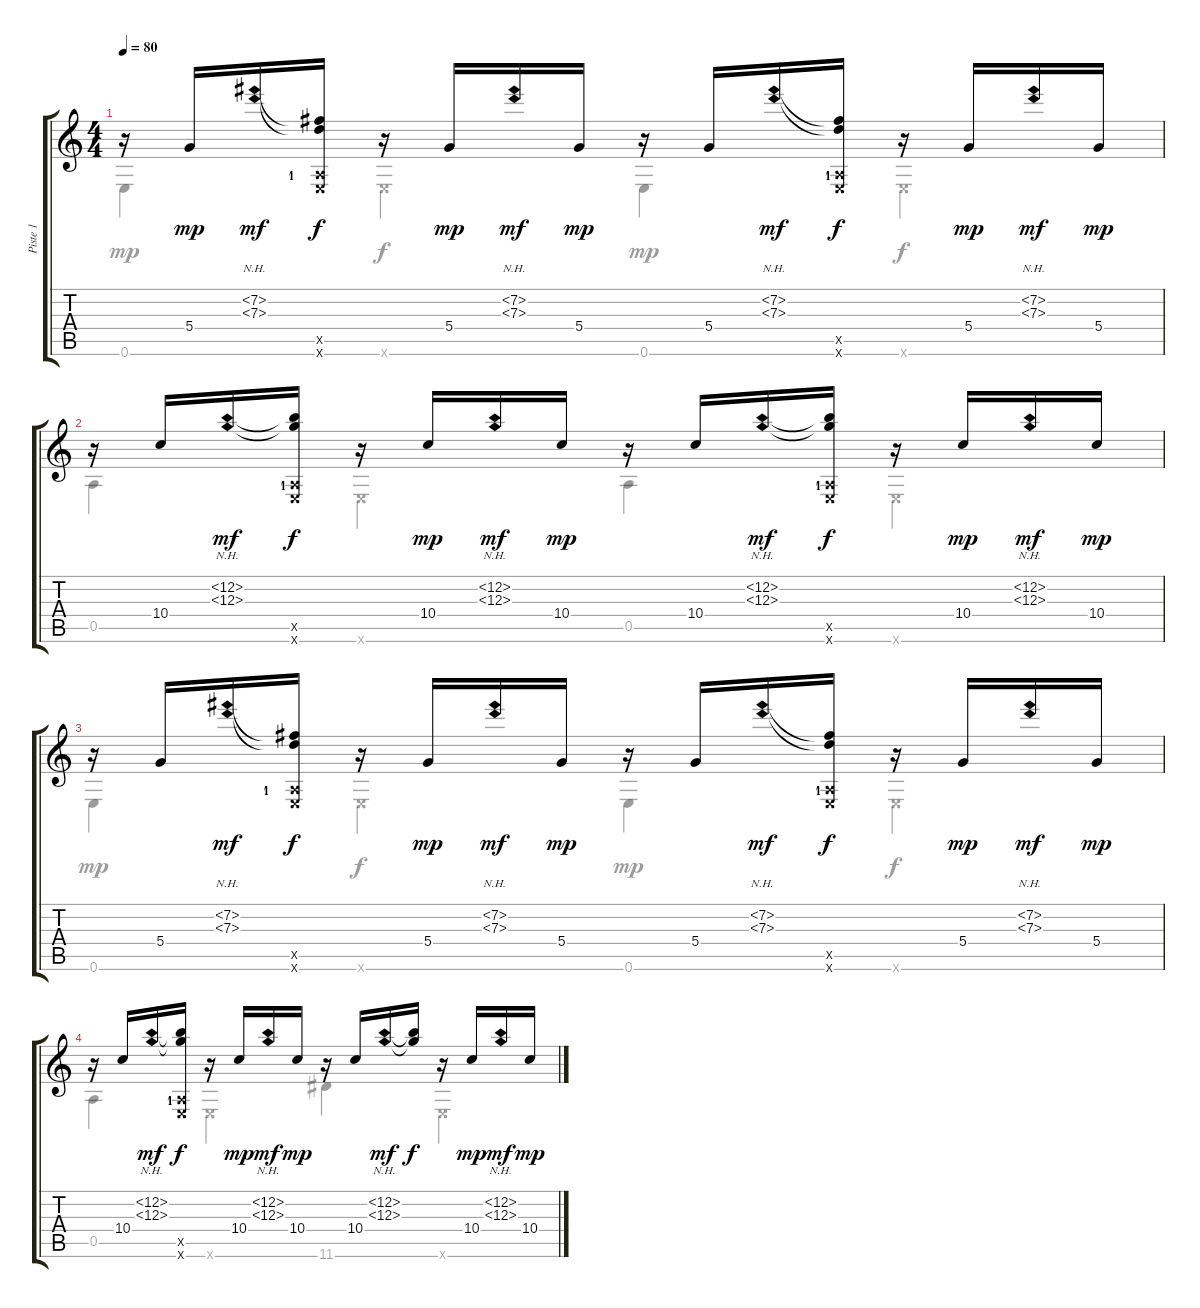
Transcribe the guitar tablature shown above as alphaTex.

\track ("Piste 1" "Piste 1") {instrument acousticguitarsteel}
\staff {score tabs}
\tuning (E4 B3 G3 D3 A2 E2) {hide}
\voice
\ts (4 4)
\tempo 80
\clef g2
\ks c
r.16{dy mp} 5.4.16 (7.2{nh} 7.3{nh}).16{dy mf} (7.2{t} 7.3{t} 0.5{x lf 2} 0.6{x}).16{dy f} r.16 5.4.16{dy mp} (7.2{nh} 7.3{nh}).16{dy mf} 5.4.16{dy mp} r.16 5.4.16 (7.2{nh} 7.3{nh}).16{dy mf} (7.2{t} 7.3{t} 0.5{x lf 2} 0.6{x}).16{dy f} r.16 5.4.16{dy mp} (7.2{nh} 7.3{nh}).16{dy mf} 5.4.16{dy mp} |
r.16 10.4.16 (12.2{nh} 12.3{nh}).16{dy mf} (12.2{t} 12.3{t} 0.5{x lf 2} 0.6{x}).16{dy f} r.16 10.4.16{dy mp} (12.2{nh} 12.3{nh}).16{dy mf} 10.4.16{dy mp} r.16 10.4.16 (12.2{nh} 12.3{nh}).16{dy mf} (12.2{t} 12.3{t} 0.5{x lf 2} 0.6{x}).16{dy f} r.16 10.4.16{dy mp} (12.2{nh} 12.3{nh}).16{dy mf} 10.4.16{dy mp} |
r.16 5.4.16 (7.2{nh} 7.3{nh}).16{dy mf} (7.2{t} 7.3{t} 0.5{x lf 2} 0.6{x}).16{dy f} r.16 5.4.16{dy mp} (7.2{nh} 7.3{nh}).16{dy mf} 5.4.16{dy mp} r.16 5.4.16 (7.2{nh} 7.3{nh}).16{dy mf} (7.2{t} 7.3{t} 0.5{x lf 2} 0.6{x}).16{dy f} r.16 5.4.16{dy mp} (7.2{nh} 7.3{nh}).16{dy mf} 5.4.16{dy mp} |
r.16 10.4.16 (12.2{nh} 12.3{nh}).16{dy mf} (12.2{t} 12.3{t} 0.5{x lf 2} 0.6{x}).16{dy f} r.16 10.4.16{dy mp} (12.2{nh} 12.3{nh}).16{dy mf} 10.4.16{dy mp} r.16 10.4.16 (12.2{nh} 12.3{nh}).16{dy mf} (12.2{t} 12.3{t}).16{dy f} r.16 10.4.16{dy mp} (12.2{nh} 12.3{nh}).16{dy mf} 10.4.16{dy mp}
\voice
\clef g2
\ottava regular
\simile none
\ks c
0.6.4{dy mp} 0.6{x}.4{dy f} 0.6.4{dy mp} 0.6{x}.4{dy f} |
0.5.4 0.6{x}.4 0.5.4 0.6{x}.4 |
0.6.4{dy mp} 0.6{x}.4{dy f} 0.6.4{dy mp} 0.6{x}.4{dy f} |
0.5.4 0.6{x}.4 11.6.4 0.6{x}.4
